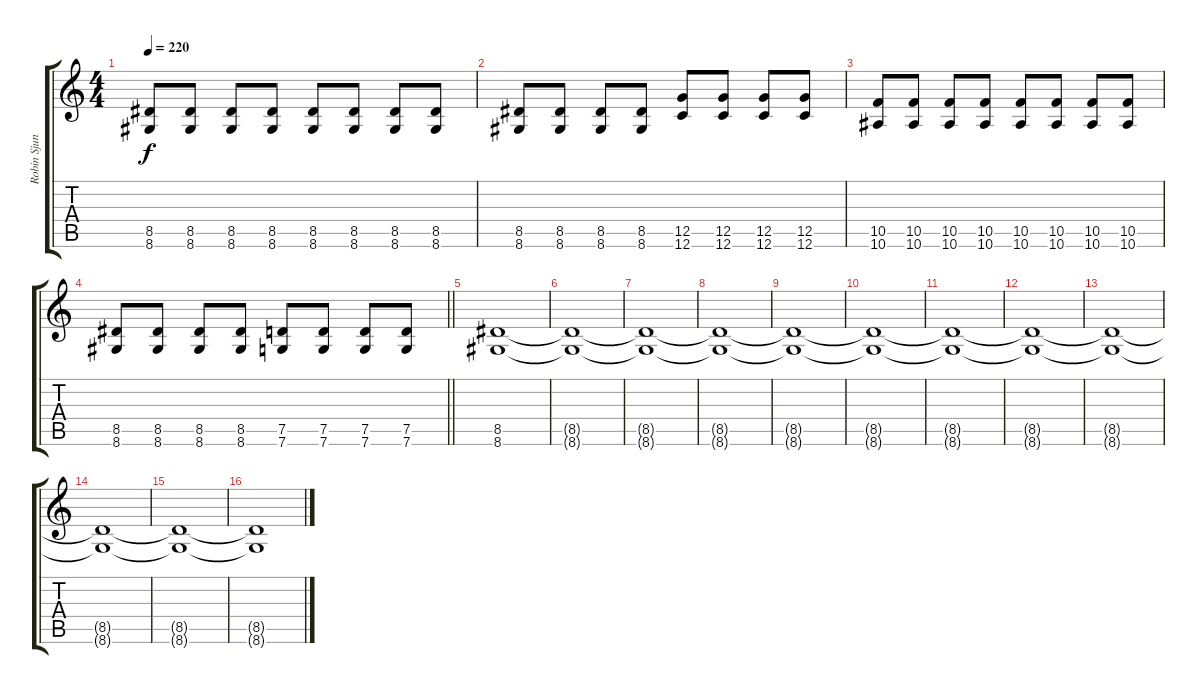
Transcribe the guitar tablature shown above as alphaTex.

\track ("Robin Sjunnesson" "Robin Sjun") {instrument distortionguitar}
\staff {score tabs}
\tuning (D4 A3 F3 C3 G2 C2) {hide}
\ts (4 4)
\tempo 220
\clef g2
\ks c
(8.5 8.6).8{dy f} (8.5 8.6).8 (8.5 8.6).8 (8.5 8.6).8 (8.5 8.6).8 (8.5 8.6).8 (8.5 8.6).8 (8.5 8.6).8 |
(8.5 8.6).8 (8.5 8.6).8 (8.5 8.6).8 (8.5 8.6).8 (12.5 12.6).8 (12.5 12.6).8 (12.5 12.6).8 (12.5 12.6).8 |
(10.5 10.6).8 (10.5 10.6).8 (10.5 10.6).8 (10.5 10.6).8 (10.5 10.6).8 (10.5 10.6).8 (10.5 10.6).8 (10.5 10.6).8 |
\barLineRight lightlight
(8.5 8.6).8 (8.5 8.6).8 (8.5 8.6).8 (8.5 8.6).8 (7.5 7.6).8 (7.5 7.6).8 (7.5 7.6).8 (7.5 7.6).8 |
(8.5 8.6).1 |
(8.5{t} 8.6{t}).1 |
(8.5{t} 8.6{t}).1 |
(8.5{t} 8.6{t}).1 |
(8.5{t} 8.6{t}).1 |
(8.5{t} 8.6{t}).1 |
(8.5{t} 8.6{t}).1 |
(8.5{t} 8.6{t}).1 |
(8.5{t} 8.6{t}).1 |
(8.5{t} 8.6{t}).1 |
(8.5{t} 8.6{t}).1 |
(8.5{t} 8.6{t}).1
